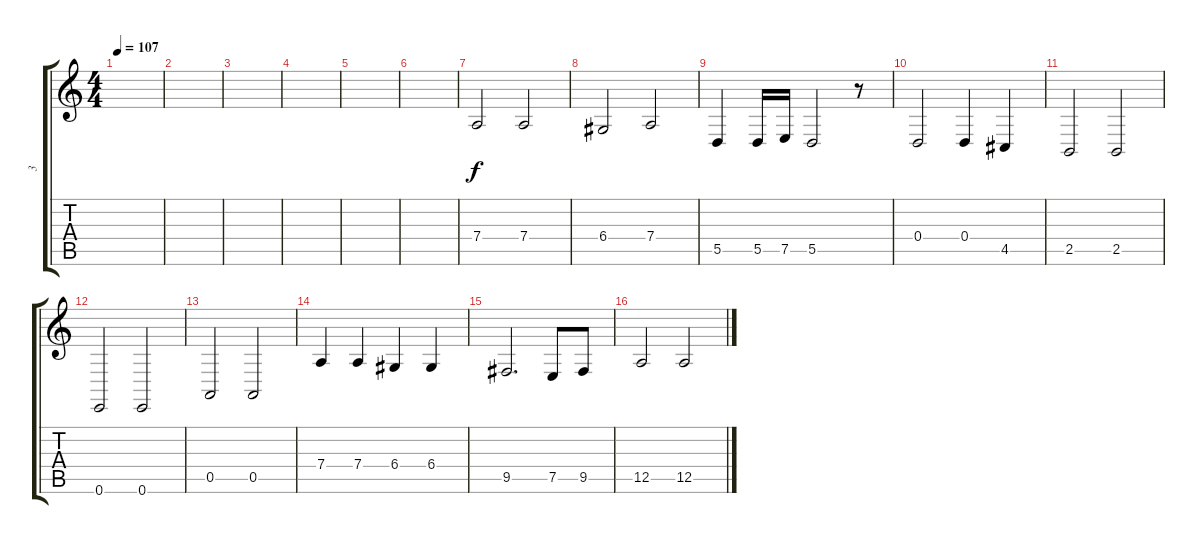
\track ("3" "3") {instrument choiraahs}
\staff {score tabs}
\tuning (E4 B3 G3 D3 A2 E2) {hide}
\ts (4 4)
\tempo 107
\clef g2
\ks c
|
|
|
|
|
|
7.4.2 7.4.2 |
6.4.2 7.4.2 |
5.5.4 5.5.16 7.5.16 5.5.2 r.8 |
0.4.2 0.4.4 4.5.4 |
2.5.2 2.5.2 |
0.6.2 0.6.2 |
0.5.2 0.5.2 |
7.4.4 7.4.4 6.4.4 6.4.4 |
9.5.2{d} 7.5.8 9.5.8 |
12.5.2 12.5.2
